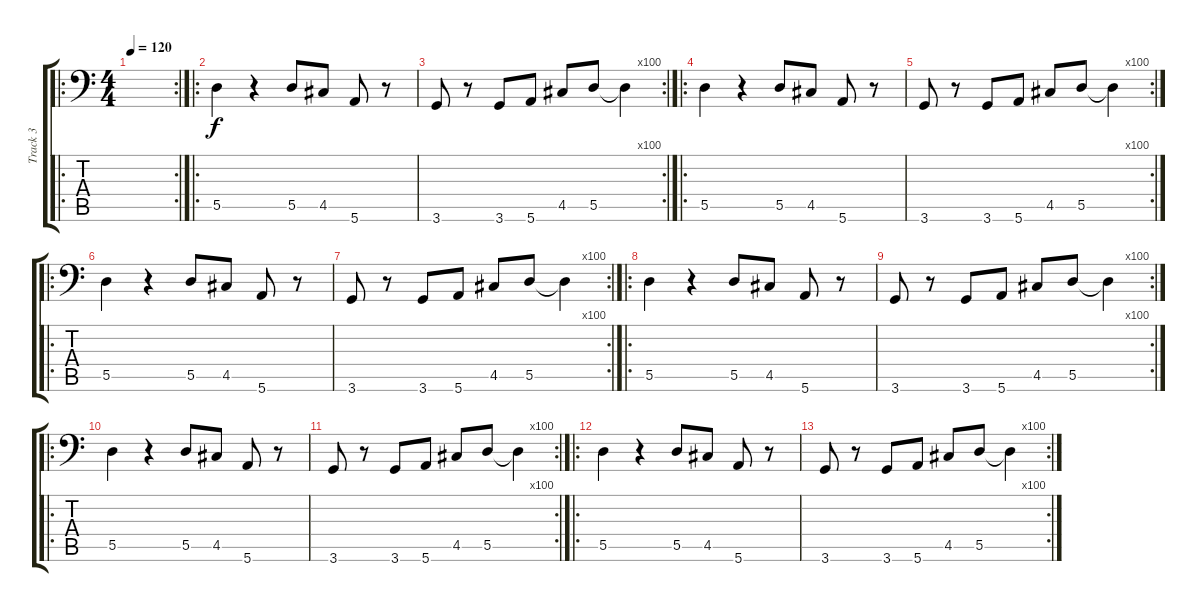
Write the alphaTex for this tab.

\track ("Track 3" "Track 3") {instrument electricbasspick}
\staff {score tabs}
\tuning (E3 B2 G2 D2 A1 E1) {hide}
\ro
\rc 2
\ts (4 4)
\tempo 120
\clef f4
\ks c
|
\ro
5.5.4 r.4 5.5.8 4.5.8 5.6.8 r.8 |
\rc 100
3.6.8 r.8 3.6.8 5.6.8 4.5.8 5.5.8 5.5{t}.4 |
\ro
5.5.4 r.4 5.5.8 4.5.8 5.6.8 r.8 |
\rc 100
3.6.8 r.8 3.6.8 5.6.8 4.5.8 5.5.8 5.5{t}.4 |
\ro
5.5.4 r.4 5.5.8 4.5.8 5.6.8 r.8 |
\rc 100
3.6.8 r.8 3.6.8 5.6.8 4.5.8 5.5.8 5.5{t}.4 |
\ro
5.5.4 r.4 5.5.8 4.5.8 5.6.8 r.8 |
\rc 100
3.6.8 r.8 3.6.8 5.6.8 4.5.8 5.5.8 5.5{t}.4 |
\ro
5.5.4 r.4 5.5.8 4.5.8 5.6.8 r.8 |
\rc 100
3.6.8 r.8 3.6.8 5.6.8 4.5.8 5.5.8 5.5{t}.4 |
\ro
5.5.4 r.4 5.5.8 4.5.8 5.6.8 r.8 |
\rc 100
3.6.8 r.8 3.6.8 5.6.8 4.5.8 5.5.8 5.5{t}.4
